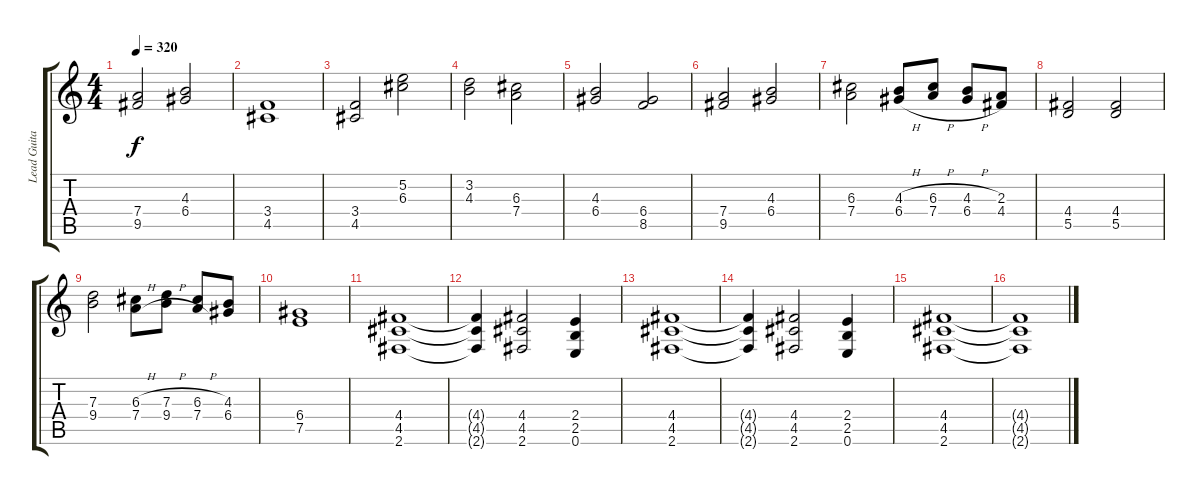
\track ("Lead Guitar" "Lead Guita") {instrument distortionguitar}
\staff {score tabs}
\tuning (E4 B3 G3 D3 A2 E2) {hide}
\ts (4 4)
\tempo 320
\clef g2
\ks c
(7.4 9.5).2{dy f} (4.3 6.4).2 |
(3.4 4.5).1 |
(3.4 4.5).2 (5.2 6.3).2 |
(3.2 4.3).2 (6.3 7.4).2 |
(4.3 6.4).2 (6.4 8.5).2 |
(7.4 9.5).2 (4.3 6.4).2 |
(6.3 7.4).2 (4.3{h} 6.4{h}).8 (6.3{h} 7.4{h}).8 (4.3{h} 6.4{h}).8 (2.3 4.4).8 |
(4.4 5.5).2 (4.4 5.5).2 |
(7.3 9.4).2 (6.3{h} 7.4{h}).8 (7.3{h} 9.4{h}).8 (6.3{h} 7.4{h}).8 (4.3 6.4).8 |
(6.4 7.5).1 |
(4.4 4.5 2.6).1 |
(4.4{t} 4.5{t} 2.6{t}).4 (4.4 4.5 2.6).2 (2.4 2.5 0.6).4 |
(4.4 4.5 2.6).1 |
(4.4{t} 4.5{t} 2.6{t}).4 (4.4 4.5 2.6).2 (2.4 2.5 0.6).4 |
(4.4 4.5 2.6).1 |
(4.4{t} 4.5{t} 2.6{t}).1
